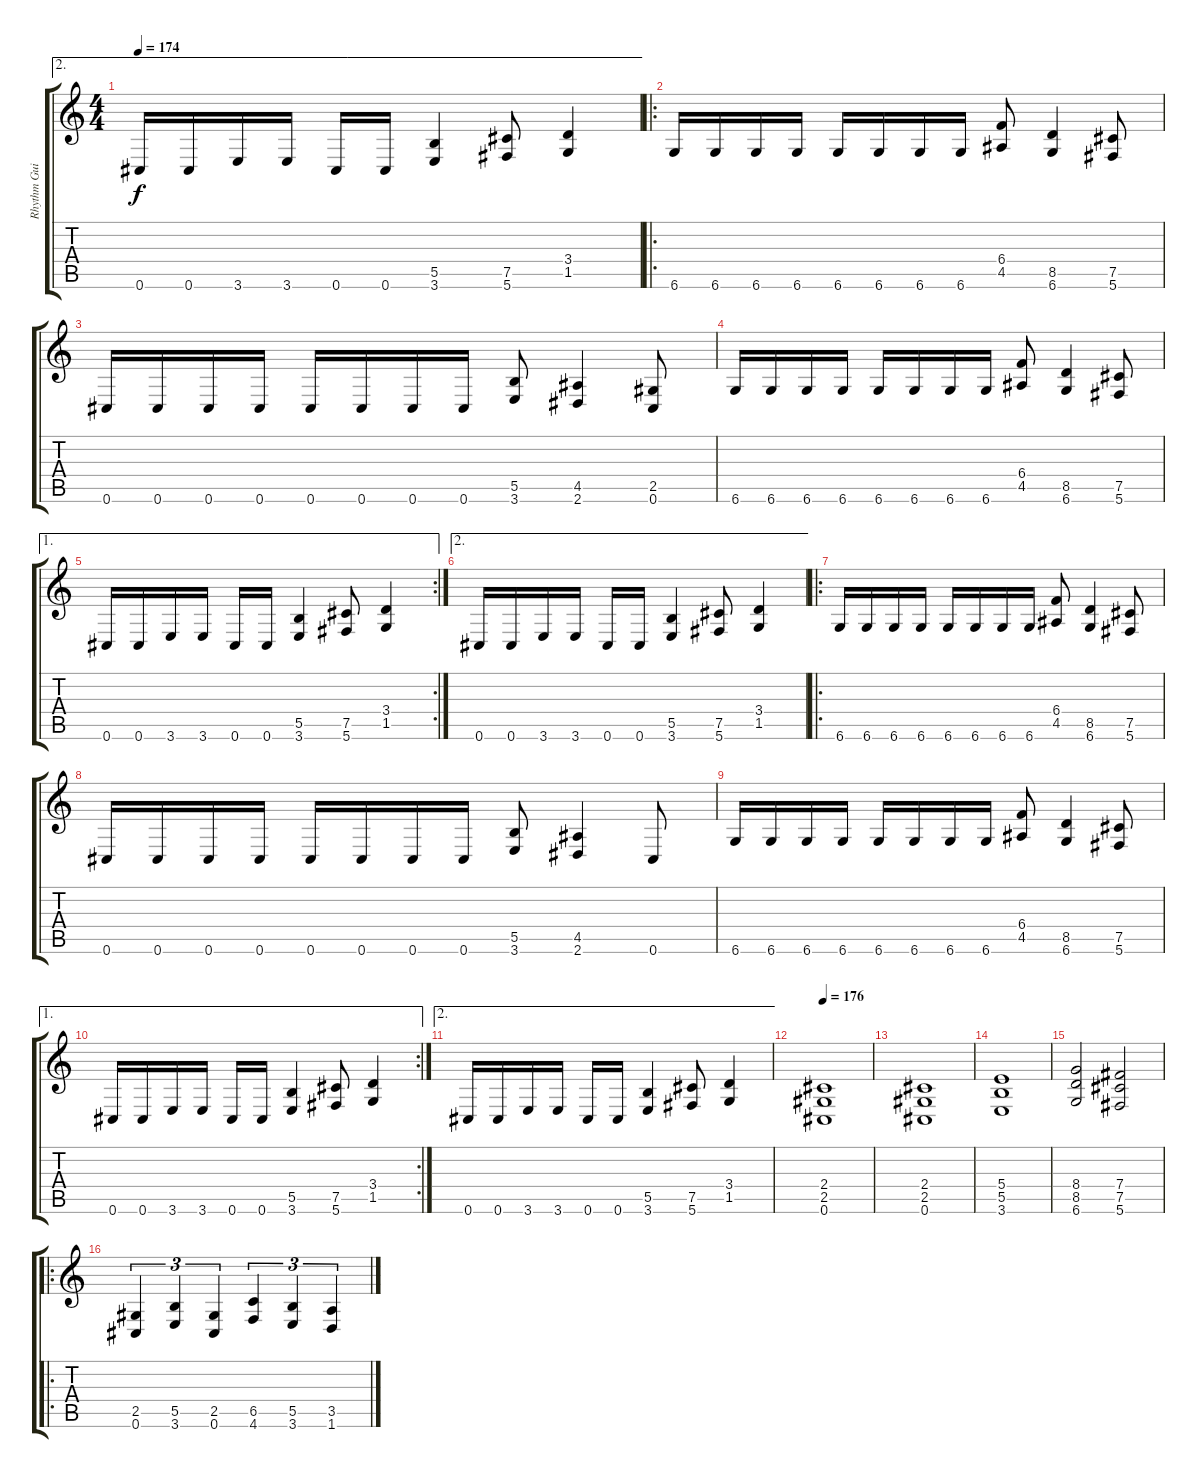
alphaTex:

\track ("Rhythm Guitar" "Rhythm Gui") {instrument overdrivenguitar}
\staff {score tabs}
\tuning (Db4 Ab3 E3 B2 Gb2 Db2) {hide}
\ae 2
\ts (4 4)
\tempo 174
\clef g2
\ks c
0.6.16{dy f} 0.6.16 3.6.16 3.6.16 0.6.16 0.6.16 (5.5 3.6).4 (7.5 5.6).8 (3.4 1.5).4 |
\ro
6.6.16 6.6.16 6.6.16 6.6.16 6.6.16 6.6.16 6.6.16 6.6.16 (6.4 4.5).8 (8.5 6.6).4 (7.5 5.6).8 |
0.6.16 0.6.16 0.6.16 0.6.16 0.6.16 0.6.16 0.6.16 0.6.16 (5.5 3.6).8 (4.5 2.6).4 (2.5 0.6).8 |
6.6.16 6.6.16 6.6.16 6.6.16 6.6.16 6.6.16 6.6.16 6.6.16 (6.4 4.5).8 (8.5 6.6).4 (7.5 5.6).8 |
\ae 1
\rc 2
0.6.16 0.6.16 3.6.16 3.6.16 0.6.16 0.6.16 (5.5 3.6).4 (7.5 5.6).8 (3.4 1.5).4 |
\ae 2
0.6.16 0.6.16 3.6.16 3.6.16 0.6.16 0.6.16 (5.5 3.6).4 (7.5 5.6).8 (3.4 1.5).4 |
\ro
6.6.16 6.6.16 6.6.16 6.6.16 6.6.16 6.6.16 6.6.16 6.6.16 (6.4 4.5).8 (8.5 6.6).4 (7.5 5.6).8 |
0.6.16 0.6.16 0.6.16 0.6.16 0.6.16 0.6.16 0.6.16 0.6.16 (5.5 3.6).8 (4.5 2.6).4 0.6.8 |
6.6.16 6.6.16 6.6.16 6.6.16 6.6.16 6.6.16 6.6.16 6.6.16 (6.4 4.5).8 (8.5 6.6).4 (7.5 5.6).8 |
\ae 1
\rc 2
0.6.16 0.6.16 3.6.16 3.6.16 0.6.16 0.6.16 (5.5 3.6).4 (7.5 5.6).8 (3.4 1.5).4 |
\ae 2
0.6.16 0.6.16 3.6.16 3.6.16 0.6.16 0.6.16 (5.5 3.6).4 (7.5 5.6).8 (3.4 1.5).4 |
\tempo 176
(2.4 2.5 0.6).1 |
(2.4 2.5 0.6).1 |
(5.4 5.5 3.6).1 |
(8.4 8.5 6.6).2 (7.4 7.5 5.6).2 |
\ro
(2.5 0.6).4{tu (3 2)} (5.5 3.6).4{tu (3 2)} (2.5 0.6).4{tu (3 2)} (6.5 4.6).4{tu (3 2)} (5.5 3.6).4{tu (3 2)} (3.5 1.6).4{tu (3 2)}
